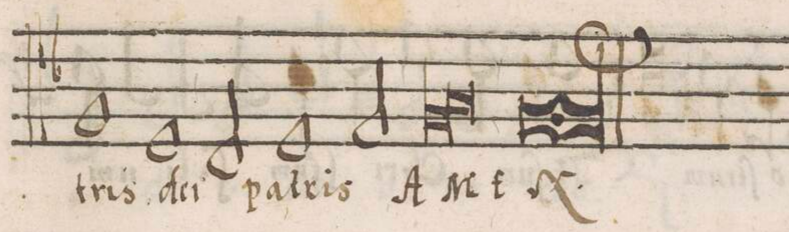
**kern	**text
*I"TENOR	*
*clefC4	*
*k[b-]	*
*met()	*
*M2/1	*
1F	-tris
1D	de-
=128-	=128-
2C/	-i
1D	pa-
2E/	-tris
=129-	=129-
*lig	*
1F	A-
1G	.
*Xlig	*
=130-	=130-
[0Fl;	-MEN
=131-	=131-
0F_	.
=132-	=132-
0F]	.
==	==
*-	*-
